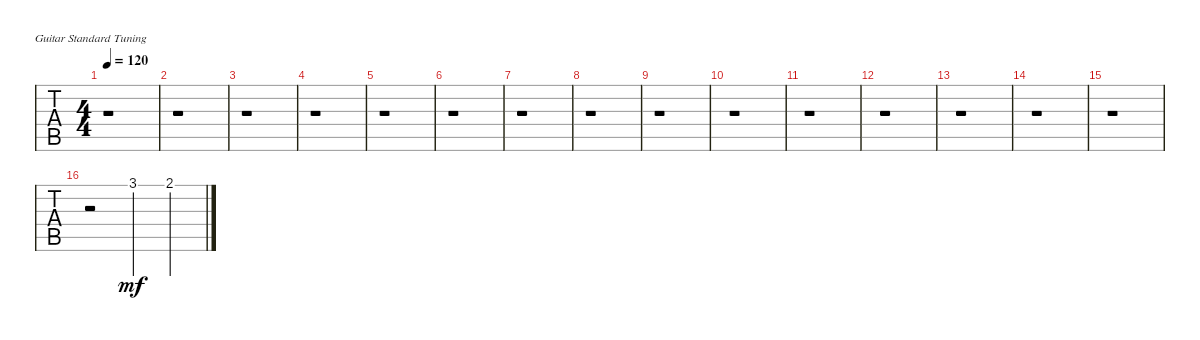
\defaultSystemsLayout 4
\bracketExtendMode groupsimilarinstruments
\singleTrackTrackNamePolicy hidden
\multiTrackTrackNamePolicy hidden
\firstSystemTrackNameOrientation horizontal
\otherSystemsTrackNameOrientation horizontal
\track ("Nylon Guitar" "N-Gt") {instrument acousticguitarnylon}
\staff {tabs}
\tuning (E4 B3 G3 D3 A2 E2)
\ts (4 4)
\tempo 120
\clef g2
\ks c
r.1{dy mf} |
r.1 |
r.1 |
r.1 |
r.1 |
r.1 |
r.1 |
r.1 |
r.1 |
r.1 |
r.1 |
r.1 |
r.1 |
r.1 |
r.1 |
r.2 3.1.4 2.1.4
